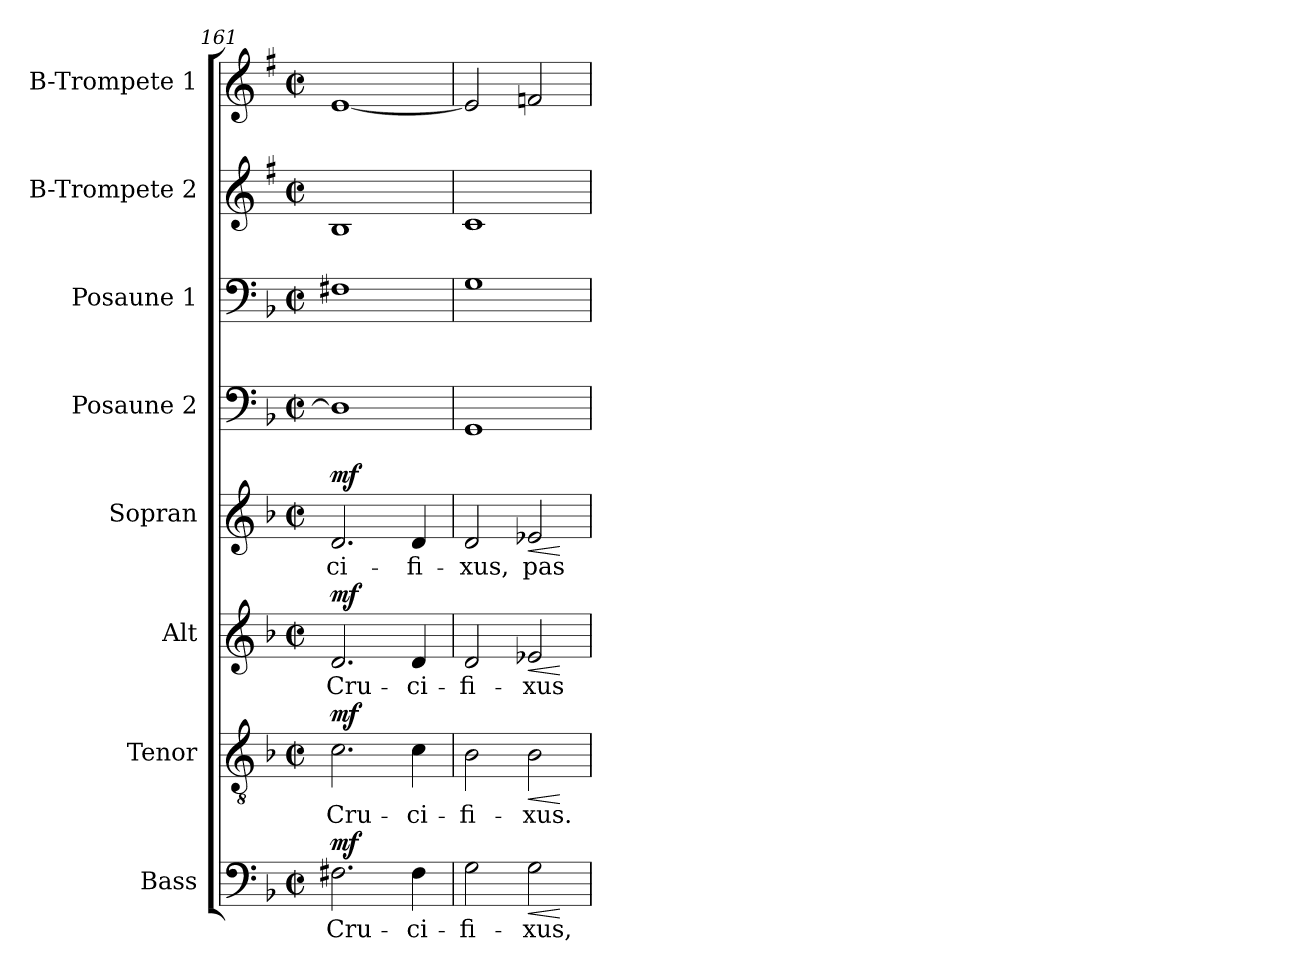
**kern	**text	**dynam	**kern	**text	**dynam	**kern	**text	**dynam	**kern	**text	**dynam	**kern	**kern	**kern	**kern
*part8	*part8	*part8	*part7	*part7	*part7	*part6	*part6	*part6	*part5	*part5	*part5	*part4	*part3	*part2	*part1
*staff8	*staff8	*staff8	*staff7	*staff7	*staff7	*staff6	*staff6	*staff6	*staff5	*staff5	*staff5	*staff4	*staff3	*staff2	*staff1
*I"Bass	*	*	*I"Tenor	*	*	*I"Alt	*	*	*I"Sopran	*	*	*I"Posaune 2	*I"Posaune 1	*I"B-Trompete 2	*I"B-Trompete 1
*I'B.	*	*	*I'T.	*	*	*I'A.	*	*	*I'S.	*	*	*I'Pos. 2	*I'Pos. 1	*I'B Trp. 2	*I'B Trp. 1
*clefF4	*	*	*clefGv2	*	*	*clefG2	*	*	*clefG2	*	*	*clefF4	*clefF4	*clefG2	*clefG2
*	*	*	*	*	*	*	*	*	*	*	*	*	*	*ITrd1c2	*ITrd1c2
*k[b-]	*	*	*k[b-]	*	*	*k[b-]	*	*	*k[b-]	*	*	*k[b-]	*k[b-]	*k[b-]	*k[b-]
*F:	*	*	*F:	*	*	*F:	*	*	*F:	*	*	*F:	*F:	*F:	*F:
*M2/2	*	*	*M2/2	*	*	*M2/2	*	*	*M2/2	*	*	*M2/2	*M2/2	*M2/2	*M2/2
*met(c|)	*	*	*met(c|)	*	*	*met(c|)	*	*	*met(c|)	*	*	*met(c|)	*met(c|)	*met(c|)	*met(c|)
=161	=161	=161	=161	=161	=161	=161	=161	=161	=161	=161	=161	=161	=161	=161	=161
!	!LO:LY:b	!LO:DY:a	!	!LO:LY:b	!LO:DY:a	!	!LO:LY:b	!LO:DY:a	!	!LO:LY:b	!LO:DY:a	!	!	!	!
2.F#X\	Cru-	mf	2.c\	Cru-	mf	2.d/	Cru-	mf	2.d/	-ci-	mf	1D]	1F#X	1A	[1d
!	!LO:LY:b	!	!	!LO:LY:b	!	!	!LO:LY:b	!	!	!LO:LY:b	!	!	!	!	!
4F#\	-ci-	.	4c\	-ci-	.	4d/	-ci-	.	4d/	-fi-	.	.	.	.	.
!!LO:LB:g=z
=162	=162	=162	=162	=162	=162	=162	=162	=162	=162	=162	=162	=162	=162	=162	=162
!	!LO:LY:b	!	!	!LO:LY:b	!	!	!LO:LY:b	!	!	!LO:LY:b	!	!	!	!	!
2G\	-fi-	.	2B-\	-fi-	.	2d/	-fi-	.	2d/	-xus,	.	1GG	1G	1B-	2d/]
!	!LO:LY:b	!LO:HP:b	!	!LO:LY:b	!LO:HP:b	!	!LO:LY:b	!LO:HP:b	!	!LO:LY:b	!LO:HP:b	!	!	!	!
2G\	-xus,	<	2B-\	-xus.	<	2e-X/	-xus	<	2e-X/	pas-	<	.	.	.	2e-X/
.	.	[	.	.	[	.	.	[	.	.	[	.	.	.	.
=	=	=	=	=	=	=	=	=	=	=	=	=	=	=	=
*-	*-	*-	*-	*-	*-	*-	*-	*-	*-	*-	*-	*-	*-	*-	*-
